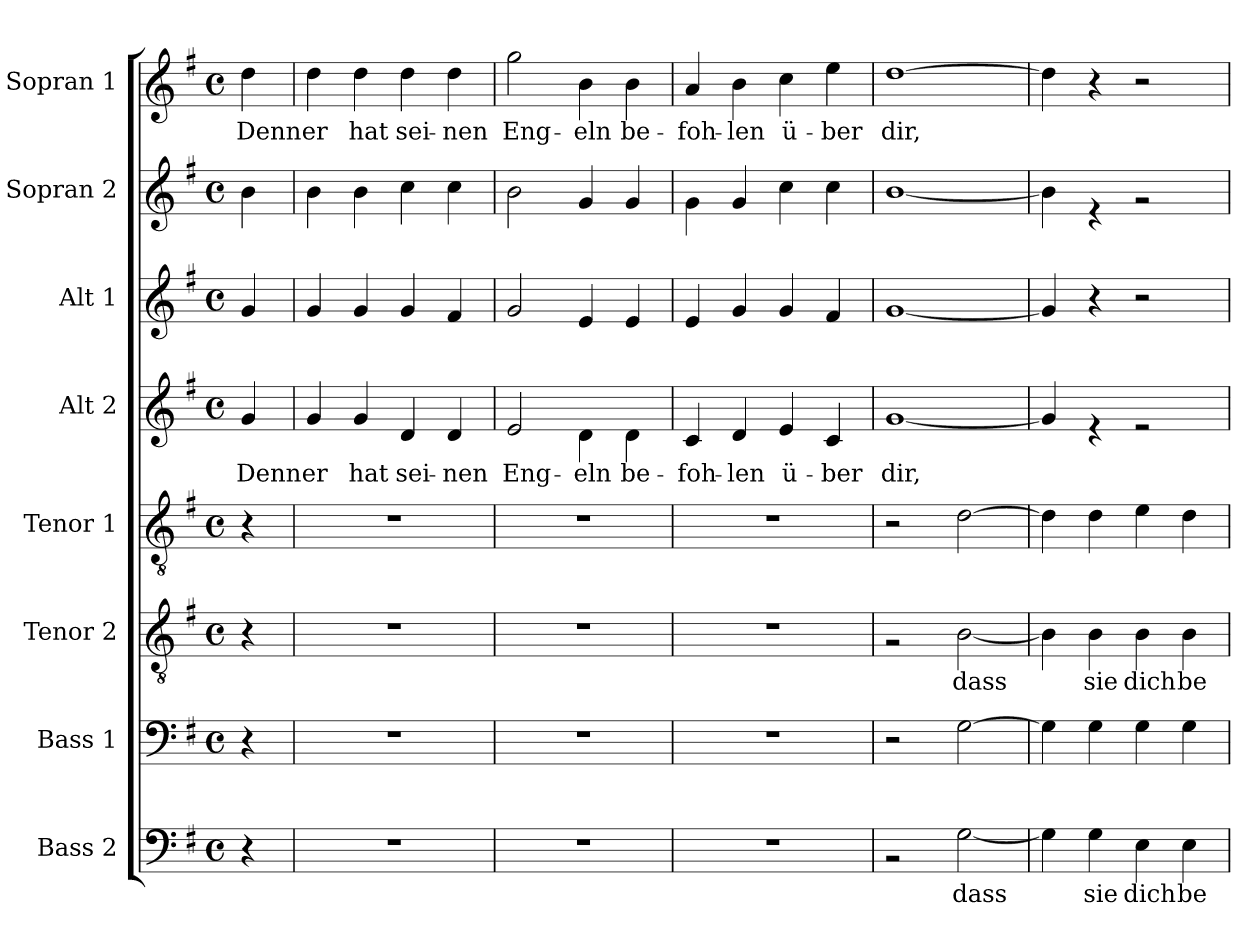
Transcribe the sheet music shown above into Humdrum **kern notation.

**kern	**text	**kern	**kern	**text	**kern	**kern	**text	**kern	**kern	**kern	**text
*part8	*part8	*part7	*part6	*part6	*part5	*part4	*part4	*part3	*part2	*part1	*part1
*staff8	*staff8	*staff7	*staff6	*staff6	*staff5	*staff4	*staff4	*staff3	*staff2	*staff1	*staff1
*I"Bass 2	*	*I"Bass 1	*I"Tenor 2	*	*I"Tenor 1	*I"Alt 2	*	*I"Alt 1	*I"Sopran 2	*I"Sopran 1	*
*I'B 2	*	*I'B 1	*I'T 2	*	*I'T 1	*I'A 2	*	*I'A 1	*I'S 2	*I'S 1	*
*clefF4	*	*clefF4	*clefGv2	*	*clefGv2	*clefG2	*	*clefG2	*clefG2	*clefG2	*
*k[f#]	*	*k[f#]	*k[f#]	*	*k[f#]	*k[f#]	*	*k[f#]	*k[f#]	*k[f#]	*
*G:	*	*G:	*G:	*	*G:	*G:	*	*G:	*G:	*G:	*
*M4/4	*	*M4/4	*M4/4	*	*M4/4	*M4/4	*	*M4/4	*M4/4	*M4/4	*
*met(c)	*	*met(c)	*met(c)	*	*met(c)	*met(c)	*	*met(c)	*met(c)	*met(c)	*
*MM105	*	*MM105	*MM105	*	*MM105	*MM105	*	*MM105	*MM105	*MM105	*
=	=	=	=	=	=	=	=	=	=	=	=
*	*	*	*	*	*	*^	*	*	*	*	*
!	!	!	!	!	!	!	!	!LO:LY:b	!	!	!	!LO:LY:b
*	*	*	*	*	*	*	*	*	*	*^	*	*
4r	.	4r	4r	.	4r	4ryy	4g/	Denn	4g/	4ryy	4b\	4dd\	Denn
=1	=1	=1	=1	=1	=1	=1	=1	=1	=1	=1	=1	=1	=1
!	!	!	!	!	!	!	!	!LO:LY:b	!	!	!	!	!LO:LY:b
1r	.	1r	1r	.	1r	1ryy	4g/	er	4g/	1ryy	4b\	4dd\	er
!	!	!	!	!	!	!	!	!LO:LY:b	!	!	!	!	!LO:LY:b
.	.	.	.	.	.	.	4g/	hat	4g/	.	4b\	4dd\	hat
!	!	!	!	!	!	!	!	!LO:LY:b	!	!	!	!	!LO:LY:b
.	.	.	.	.	.	.	4d/	sei-	4g/	.	4cc\	4dd\	sei-
!	!	!	!	!	!	!	!	!LO:LY:b	!	!	!	!	!LO:LY:b
.	.	.	.	.	.	.	4d/	-nen	4f#/	.	4cc\	4dd\	-nen
=2	=2	=2	=2	=2	=2	=2	=2	=2	=2	=2	=2	=2	=2
!	!	!	!	!	!	!	!	!LO:LY:b	!	!	!	!	!LO:LY:b
1r	.	1r	1r	.	1r	1ryy	2e/	Eng-	2g/	1ryy	2b\	2gg\	Eng-
!	!	!	!	!	!	!	!	!LO:LY:b	!	!	!	!	!LO:LY:b
.	.	.	.	.	.	.	4d\	-eln	4e/	.	4g/	4b\	-eln
!	!	!	!	!	!	!	!	!LO:LY:b	!	!	!	!	!LO:LY:b
.	.	.	.	.	.	.	4d\	be-	4e/	.	4g/	4b\	be-
=3	=3	=3	=3	=3	=3	=3	=3	=3	=3	=3	=3	=3	=3
!	!	!	!	!	!	!	!	!LO:LY:b	!	!	!	!	!LO:LY:b
1r	.	1r	1r	.	1r	1ryy	4c/	-foh-	4e/	1ryy	4g\	4a/	-foh-
!	!	!	!	!	!	!	!	!LO:LY:b	!	!	!	!	!LO:LY:b
.	.	.	.	.	.	.	4d/	-len	4g/	.	4g/	4b\	-len
!	!	!	!	!	!	!	!	!LO:LY:b	!	!	!	!	!LO:LY:b
.	.	.	.	.	.	.	4e/	ü-	4g/	.	4cc\	4cc\	ü-
!	!	!	!	!	!	!	!	!LO:LY:b	!	!	!	!	!LO:LY:b
.	.	.	.	.	.	.	4c/	-ber	4f#/	.	4cc\	4ee\	-ber
=4	=4	=4	=4	=4	=4	=4	=4	=4	=4	=4	=4	=4	=4
*^	*	*	*^	*	*	*	*	*	*	*	*	*	*
!	!	!	!	!	!	!	!	!	!	!LO:LY:b	!	!	!	!	!LO:LY:b
1ryy	2r	.	2r	1ryy	2r	.	2r	1ryy	[1g	dir,	[1g	1ryy	[1b	[1dd	dir,
!	!	!LO:LY:b	!	!	!	!LO:LY:b	!	!	!	!	!	!	!	!	!
.	[2G\	dass	[2G\	.	[2B\	dass	[2d\	.	.	.	.	.	.	.	.
!!LO:PB:g=z
=5	=5	=5	=5	=5	=5	=5	=5	=5	=5	=5	=5	=5	=5	=5	=5
1ryy	4G\]	.	4G\]	1ryy	4B\]	.	4d\]	1ryy	4g/]	.	4g/]	1ryy	4b\]	4dd\]	.
!	!	!LO:LY:b	!	!	!	!LO:LY:b	!	!	!	!	!	!	!	!	!
.	4G\	sie	4G\	.	4B\	sie	4d\	.	4r	.	4r	.	4r	4r	.
!	!	!LO:LY:b	!	!	!	!LO:LY:b	!	!	!	!	!	!	!	!	!
.	4E\	dich	4G\	.	4B\	dich	4e\	.	2r	.	2r	.	2r	2r	.
!	!	!LO:LY:b	!	!	!	!LO:LY:b	!	!	!	!	!	!	!	!	!
.	4E\	be-	4G\	.	4B\	be-	4d\	.	.	.	.	.	.	.	.
*v	*v	*	*	*v	*v	*	*	*v	*v	*	*	*v	*v	*	*
=	=	=	=	=	=	=	=	=	=	=	=
*-	*-	*-	*-	*-	*-	*-	*-	*-	*-	*-	*-
